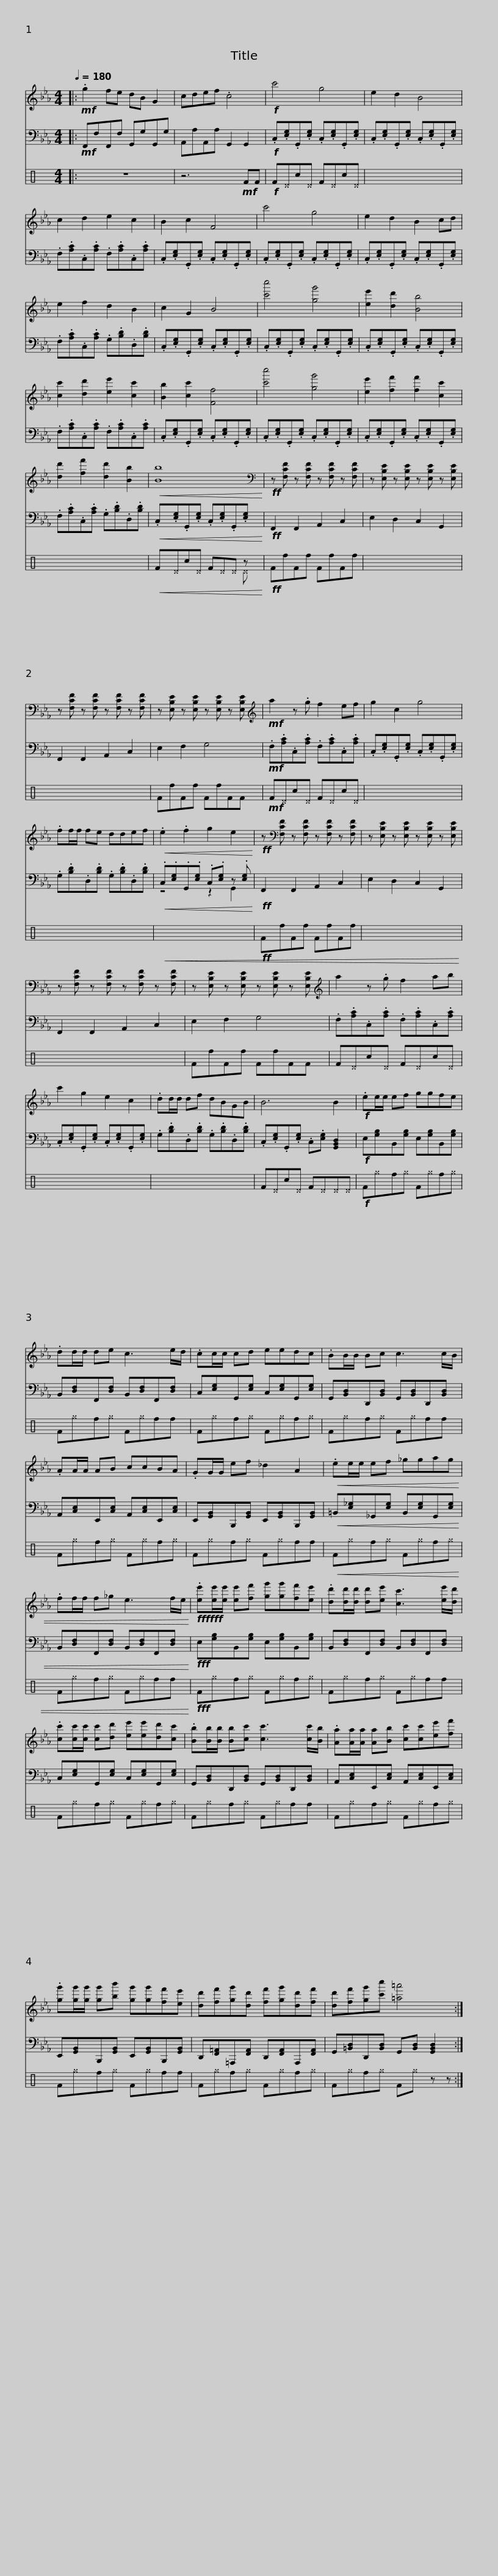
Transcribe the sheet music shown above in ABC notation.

X:1
%%score 1 ( 2 3 ) ( 4 5 )
L:1/8
Q:1/4=180
M:4/4
I:linebreak $
K:Eb
V:1 treble
V:2 bass
V:3 bass
V:4 perc
K:none
V:5 perc
K:none
V:1
|:!mf! .g2 fe dB G2 | cdef .c4 |!f! c'4 g4 | e2 d2 B4 |$ c2 d2 e2 c2 | %5
 B2 c2 F4 | c'4 g4 | e2 d2 B2 cd | e2 f2 d2 B2 |$ c2 G2 B4 | %10
 [c'c'']4 [gg']4 | [ee']2 [dd']2 [Bb]4 | [cc']2 [dd']2 [ee']2 [cc']2 | [Bb]2 [cc']2 [Ff]4 |$ [c'c'']4 [gg']4 | %15
 [ee']2 [ff']2 [ff']2 [cc']2 | [dd']2 [ff']2 [dd']2 [Bb]2 |!<(! [Bb]8!<)! |[K:bass]!ff! z [F,CF] z [F,CF] z [F,CF] z [F,CF] |$ z [E,B,E] z [E,B,E] z [E,B,E] z [E,B,E] | %20
 z [F,CF] z [F,CF] z [F,CF] z [F,CF] | z [E,B,E] z [E,B,E] z [E,B,E] z [E,B,E] |[K:treble]!mf! a2 z .g f2 ef | g2 c2 g4 |$ .ff/f/ fe ddef | %25
!<(! .e2 .f2 g2 e2!<)! |!ff! z[K:bass] [F,CF] z [F,CF] z [F,CF] z [F,CF] | z [E,B,E] z [E,B,E] z [E,B,E] z [E,B,E] |$ z [F,CF] z [F,CF] z [F,CF] z [F,CF] | z [E,B,E] z [E,B,E] z [E,B,E] z [E,B,E] | %30
[K:treble] a2 z .g f2 ab | c'2 g2 e2 c2 |$ .dd/d/ df dBGB | B6 B2 |!f! .ee/e/ ef ggfe | %35
 .dd/d/ de c3 e/d/ |$ .cc/c/ cd eedc | .BB/B/ Bc c3 c/B/ | .AA/A/ AB ccBA | .GG/G/ ef _d2 A2 |$ %40
!<(! .ee/e/ ef _ggag | .ff/f/ f_g e3 f/e/!<)! |!fff!!fff! .[ee'][ee']/[ee']/ [ee'][ff'] [gg'][gg'][ff'][ee'] |$ .[dd'][dd']/[dd']/ [dd'][ee'] [cc']3 [ee']/[dd']/ | .[cc'][cc']/[cc']/ [cc'][dd'] [ee'][ee'][dd'][cc'] | %45
 .[Bb][Bb]/[Bb]/ [Bb][cc'] [cc']3 [cc']/[Bb]/ |$ .[Aa][Aa]/[Aa]/ [Aa][Bb] [cc'][cc'][ee'][ff'] | .[gg'][gg']/[gg']/ [gg'][bb'] [gg'][gg'][ff'][ee'] | [dd'][ff'][gg'][dd'] [ff'][gg'][dd'][ff'] |$ [dd'][ff'][gg'][c'c''] [=a=a']4 :| %50
V:2
|:!mf! F,,F,F,,F, G,,G,G,,G, | A,,A,A,,A, G,,2 G,,2 |!f! .C,.[E,G,].G,,.[E,G,] .C,.[E,G,].G,,.[E,G,] | .C,.[E,G,].G,,.[E,G,] .C,.[E,G,].G,,.[E,G,] |$ .F,.[A,C].C,.[A,C] .F,.[A,C].C,.[A,C] | %5
 .C,.[E,G,].G,,.[E,G,] .C,.[E,G,].G,,.[E,G,] | .C,.[E,G,].G,,.[E,G,] .C,.[E,G,].G,,.[E,G,] | .C,.[E,G,].G,,.[E,G,] .C,.[E,G,].G,,.[E,G,] | .F,.[A,C].C,.[A,C] .G,.[B,D].D,.[B,D] |$ .C,.[E,G,].G,,.[E,G,] .C,.[E,G,].G,,.[E,G,] | %10
 .C,.[E,G,].G,,.[E,G,] .C,.[E,G,].G,,.[E,G,] | .C,.[E,G,].G,,.[E,G,] .C,.[E,G,].G,,.[E,G,] | .F,.[A,C].C,.[A,C] .F,.[A,C].C,.[A,C] | .C,.[E,G,].G,,.[E,G,] .C,.[E,G,].G,,.[E,G,] |$ .C,.[E,G,].G,,.[E,G,] .C,.[E,G,].G,,.[E,G,] | %15
 .C,.[E,G,].G,,.[E,G,] .C,.[E,G,].G,,.[E,G,] | .F,.[A,C].C,.[A,C] .G,.[B,D].D,.[B,D] |!<(! .C,.[E,G,].G,,.[E,G,] .C,.[E,G,].G,,.[E,G,]!<)! |!ff! F,,2 F,,2 A,,2 C,2 |$ E,2 D,2 C,2 G,,2 | %20
 F,,2 F,,2 A,,2 C,2 | E,2 F,2 G,4 |!mf! .F,.[A,C].C,.[A,C] .F,.[A,C].C,.[A,C] | .C,.[E,G,].G,,.[E,G,] .C,.[E,G,].G,,.[E,G,] |$ .G,.[B,D].D,.[B,D] .G,.[B,D].D,.[B,D] | %25
!<(! .C,.[E,G,].G,,.[E,G,] .C,.[E,G,] z .[E,G,]!<)! |!ff! F,,2 F,,2 A,,2 C,2 | E,2 D,2 C,2 G,,2 |$ F,,2 F,,2 A,,2 C,2 | E,2 F,2 G,4 | %30
 .F,.[A,C].C,.[A,C] .F,.[A,C].C,.[A,C] | .C,.[E,G,].G,,.[E,G,] .C,.[E,G,].G,,.[E,G,] |$ .G,.[B,D].D,.[B,D] .G,.[B,D].D,.[B,D] | .C,.[E,G,].G,,.[E,G,] .C,.[E,G,] [G,,B,,D,]2 |!f! E,[G,B,]B,,[G,B,] E,[G,B,]B,,[G,B,] | %35
 B,,[D,F,]F,,[D,F,] B,,[D,F,]F,,[D,F,] |$ C,[E,G,]G,,[E,G,] C,[E,G,]G,,[E,G,] | G,,[B,,D,]D,,[B,,D,] G,,[B,,D,]D,,[B,,D,] | A,,[C,E,]E,,[C,E,] A,,[C,E,]E,,[C,E,] | E,,[G,,B,,]B,,,[G,,B,,] E,,[G,,B,,]B,,,[G,,B,,] |$ %40
!<(! =B,,[E,_G,]_G,,[E,G,] B,,[E,G,]G,,[E,G,] | B,,[D,F,]F,,[D,F,] B,,[D,F,]F,,[D,F,]!<)! |!fff! E,[G,B,]B,,[G,B,] E,[G,B,]B,,[G,B,] |$ B,,[D,F,]F,,[D,F,] B,,[D,F,]F,,[D,F,] | C,[E,G,]G,,[E,G,] C,[E,G,]G,,[E,G,] | %45
 G,,[B,,D,]D,,[B,,D,] G,,[B,,D,]D,,[B,,D,] |$ A,,[C,E,]E,,[C,E,] A,,[C,E,]E,,[C,E,] | E,,[G,,B,,]B,,,[G,,B,,] E,,[G,,B,,]B,,,[G,,B,,] | D,,[F,,=A,,]=A,,,[F,,A,,] D,,[F,,A,,]A,,,[F,,A,,] |$ G,,[=B,,D,]D,,[B,,D,] G,,[B,,D,] [G,,B,,D,]2 :| %50
V:3
|: x8 | x8 | x8 | x8 |$ x8 | %5
 x8 | x8 | x8 | x8 |$ x8 | %10
 x8 | x8 | x8 | x8 |$ x8 | %15
 x8 | x8 | x8 | x8 |$ x8 | %20
 x8 | x8 | x8 | x8 |$ x8 | %25
 z4 z2 G,,2 | x8 | x8 |$ x8 | x8 | %30
 x8 | x8 |$ x8 | x8 | x8 | %35
 x8 |$ x8 | x8 | x8 | x8 |$ %40
 x8 | x8 | x8 |$ x8 | x8 | %45
 x8 |$ x8 | x8 | x8 |$ x8 :| %50
V:4
[K:C]|: z8 | z6!mf! FF |!f! F^Dc^D F^Dc^D | x8 |$ x8 | %5
 x8 | x8 | x8 | x8 |$ x8 | %10
 x8 | x8 | x8 | x8 |$ x8 | %15
 x8 | x8 |!<(! F^Dc^D F^D^D z!<)! |!ff! FfFf FfFf |$ x8 | %20
 x8 | FfFf FfFF |!mf! F^Dc^D F^Dc^D | x8 |$ x8 | %25
!<(! x8 |!ff! FfFf FfFf | x8 |$ x8 | FfFf FfFF | %30
 F^Dc^D F^Dc^D | x8 |$ x8 | F^Dc^D F^D^D^D |!f! F^gf^g F^gf^g | %35
 F^gf^g F^gff |$ F^gf^g F^gf^g | F^gf^g F^gff | F^gf^g F^gf^g | F^gf^g F^gff |$ %40
!<(! F^gf^g F^gf^g | F^gf^g F^gff!<)! |!fff! F^gf^g F^gf^g |$ F^gf^g F^gff | F^gf^g F^gf^g | %45
 F^gf^g F^gff |$ F^gf^g F^gf^g | F^gf^g F^gff | F^gf^g F^gf^g |$ F^gf^g F^g z z :| %50
V:5
[K:C]|: x8 | x8 | x8 | x8 |$ x8 | %5
 x8 | x8 | x8 | x8 |$ x8 | %10
 x8 | x8 | x8 | x8 |$ x8 | %15
 x8 | x8 | x7 ^D | x8 |$ x8 | %20
 x8 | x8 | x8 | x8 |$ x8 | %25
 x8 | x8 | x8 |$ x8 | x8 | %30
 x8 | x8 |$ x8 | x8 | x8 | %35
 x8 |$ x8 | x8 | x8 | x8 |$ %40
 x8 | x8 | x8 |$ x8 | x8 | %45
 x8 |$ x8 | x8 | x8 |$ x8 :| %50
